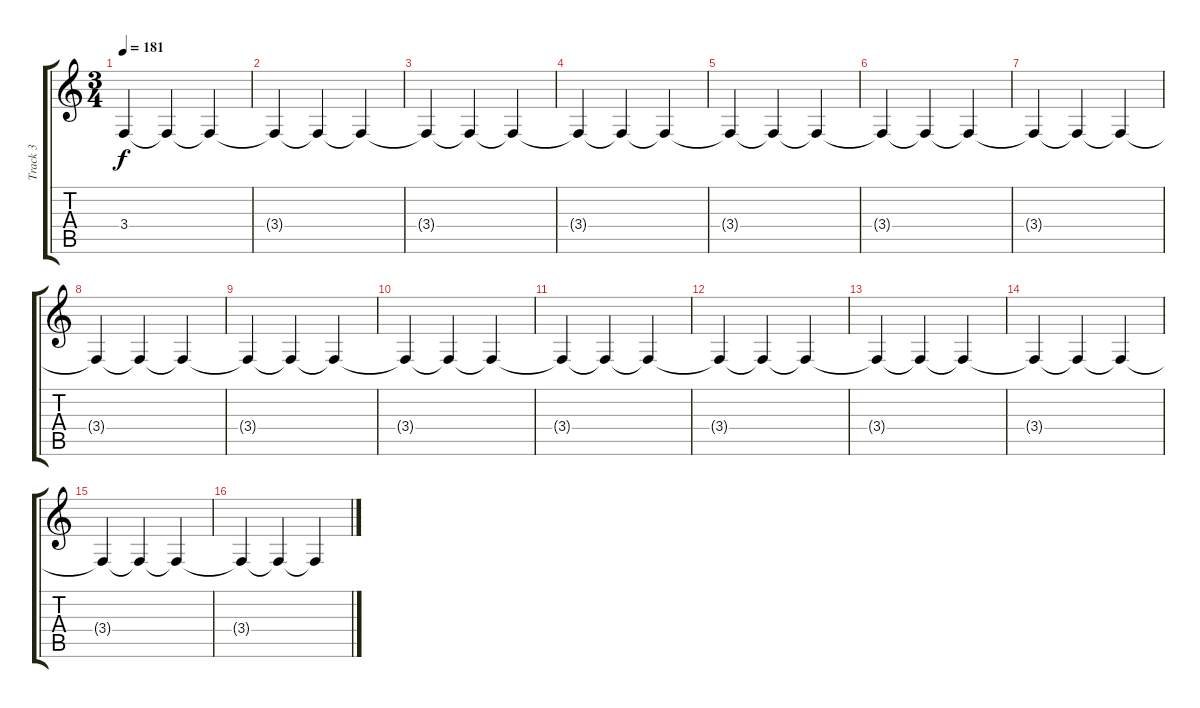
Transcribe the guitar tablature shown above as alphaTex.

\track ("Track 3" "Track 3") {instrument stringensemble2}
\staff {score tabs}
\tuning (E4 B3 G3 D3 A2 E2) {hide}
\ts (3 4)
\tempo 181
\clef g2
\ks c
3.4.4{dy f} 3.4{t}.4 3.4{t}.4 |
3.4{t}.4 3.4{t}.4 3.4{t}.4 |
3.4{t}.4 3.4{t}.4 3.4{t}.4 |
3.4{t}.4 3.4{t}.4 3.4{t}.4 |
3.4{t}.4 3.4{t}.4 3.4{t}.4 |
3.4{t}.4 3.4{t}.4 3.4{t}.4 |
3.4{t}.4 3.4{t}.4 3.4{t}.4 |
3.4{t}.4 3.4{t}.4 3.4{t}.4 |
3.4{t}.4 3.4{t}.4 3.4{t}.4 |
3.4{t}.4 3.4{t}.4 3.4{t}.4 |
3.4{t}.4 3.4{t}.4 3.4{t}.4 |
3.4{t}.4 3.4{t}.4 3.4{t}.4 |
3.4{t}.4 3.4{t}.4 3.4{t}.4 |
3.4{t}.4 3.4{t}.4 3.4{t}.4 |
3.4{t}.4 3.4{t}.4 3.4{t}.4 |
3.4{t}.4 3.4{t}.4 3.4{t}.4
